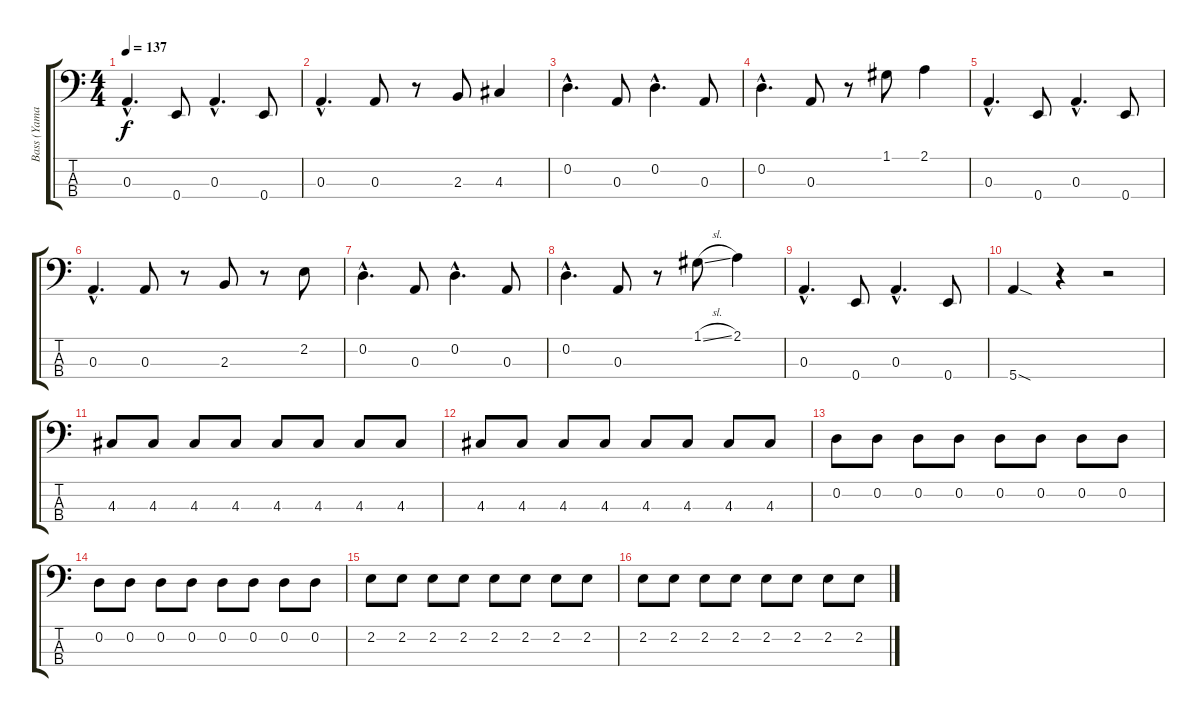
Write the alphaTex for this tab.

\track ("Bass (Yamada)" "Bass (Yama") {instrument electricbasspick}
\staff {score tabs}
\tuning (G2 D2 A1 E1) {hide}
\ts (4 4)
\tempo 137
\clef f4
\ks c
0.3{hac}.4{d dy f} 0.4.8 0.3{hac}.4{d} 0.4.8 |
0.3{hac}.4{d} 0.3.8 r.8 2.3.8 4.3.4 |
0.2{hac}.4{d} 0.3.8 0.2{hac}.4{d} 0.3.8 |
0.2{hac}.4{d} 0.3.8 r.8 1.1.8 2.1.4 |
0.3{hac}.4{d} 0.4.8 0.3{hac}.4{d} 0.4.8 |
0.3{hac}.4{d} 0.3.8 r.8 2.3.8 r.8 2.2.8 |
0.2{hac}.4{d} 0.3.8 0.2{hac}.4{d} 0.3.8 |
0.2{hac}.4{d} 0.3.8 r.8 1.1{sl}.8 2.1.4 |
0.3{hac}.4{d} 0.4.8 0.3{hac}.4{d} 0.4.8 |
5.4{sod}.4 r.4 r.2 |
4.3.8 4.3.8 4.3.8 4.3.8 4.3.8 4.3.8 4.3.8 4.3.8 |
4.3.8 4.3.8 4.3.8 4.3.8 4.3.8 4.3.8 4.3.8 4.3.8 |
0.2.8 0.2.8 0.2.8 0.2.8 0.2.8 0.2.8 0.2.8 0.2.8 |
0.2.8 0.2.8 0.2.8 0.2.8 0.2.8 0.2.8 0.2.8 0.2.8 |
2.2.8 2.2.8 2.2.8 2.2.8 2.2.8 2.2.8 2.2.8 2.2.8 |
2.2.8 2.2.8 2.2.8 2.2.8 2.2.8 2.2.8 2.2.8 2.2.8
